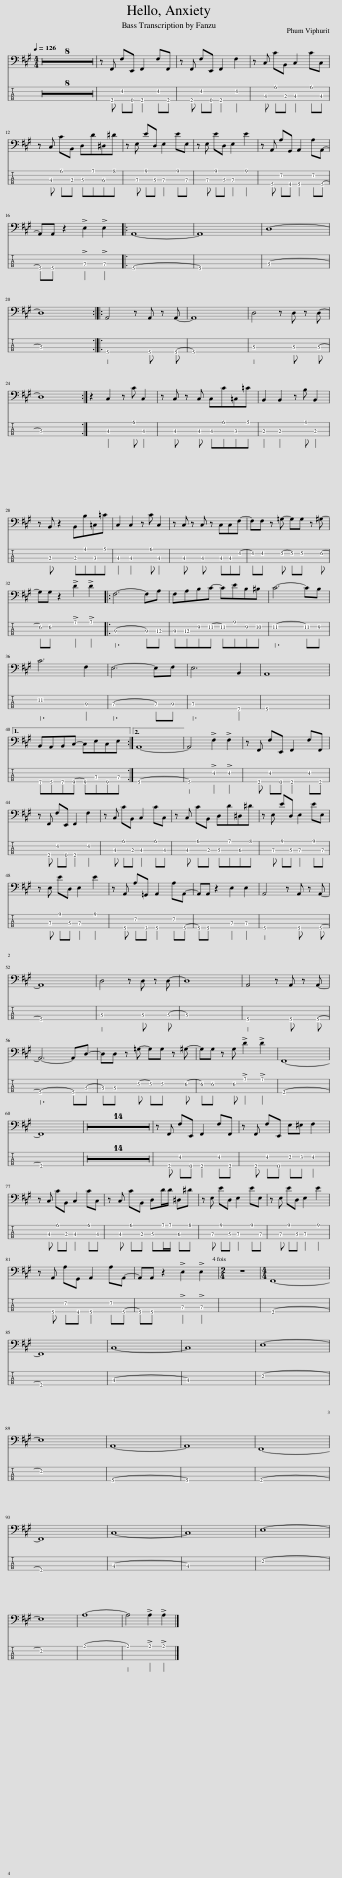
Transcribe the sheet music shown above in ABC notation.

X:1
%%score { 1 | 2 }
L:1/8
Q:1/4=126
M:4/4
I:linebreak $
K:A
V:1 bass transpose=-12
V:2 tab transpose=-12 stafflines=4 strings="E2,A2,D3,G3 "
V:1
 z8 | z8 | z8 | z8 | z8 | %5
 z8 | z8 | z8 | z F,, F,E,, F,,2 F,F,, | z F,, F,E,, F,,2 F,2 | %10
 z C, CB,, C,2 CC, |$ z C, CB,, D,D^D,^D | z E, ED, E,2 EE, | z E, ED, E,2 E2 | z A,, A,G,, A,,2 A,A,,- |$ %15
 A,,A,, z2 !>!E,2 !>!E,2 |: A,,8- | A,,8 | D,8- |$ D,8 :: %20
 A,,4 z A,, z A,,- | A,,8 | D,4 z D, z D,- |$ D,8 :| z2 C,2 z C C,2 | %25
 z C, z C, C,C=C,=C | B,,2 B,,2 z B, B,,2 |$ z B,, z2 B,,B,=C,=C | C,2 C,2 z C C,2 | z C, z C, z C,C,F,- | %30
 F,F, z =G,- G,G, z ^G,- |$ G,G, z2 !>!D2 !>!D2 |: F,6- F,A, | F,A,B,C- CEB,^B, | C6- CB, |$ %35
 C6 F,2 | E,6- E,F, | E,6 B,,2 | A,,8 |1$ B,,A,,B,,C,- C,E,C,E, :|2 %40
 A,,8- || A,,4 !>!F,2 !>!F,2 | z F,, F,E,, F,,2 F,F,, |$ z F,, F,E,, F,,2 F,2 | z C, CB,, C,2 CC, | %45
 z C, CB,, D,D^D,^D | z E, ED, E,2 EE, |$ z E, ED, E,2 E2 | z A,, A,=G,, A,,2 A,A,,- | A,,A,, z2 E,2 E,2 | %50
 A,,4 z A,, z A,,- |$ A,,8 | D,4 z D, z D,- | D,8 | A,,4 z A,, z A,,- |$ %55
 A,,6- A,,D,- | D,D, z =G,- G,G, z ^G,- | G,G, z G, !>!D2 !>!D2 | F,,8- |$ F,,8 | %60
 z8 | z8 | z8 | z8 | z8 | %65
 z8 | z8 | z8 | z8 | z8 | %70
 z8 | z8 | z8 | z8 | z F,, F,E,, F,,2 F,F,, | %75
 z F,, F,E,, E,^E, F,2 |$ z C, CB,, C,2 CC, | z C, CB,, D,D/D/ ^D,^D | z E, ED, E,2 EE, | z E, ED, E,2 E2 |$ %80
 z A,, A,G,, A,,2 A,A,,- | A,,A,, z2 !>!E,2 !>!E,2 |[M:2/4] z4 |[M:4/4] F,,8- |$ F,,8 | %85
 C,8- | C,8 | E,8- |$ E,8 | A,,8- | %90
 A,,8 | F,,8- |$ F,,8 | C,8- | C,8 | %95
 E,8- |$ E,8 | A,8- | A,4 !>!A,2 !>!A,2 |] %99
V:2
 x8 | x8 | x8 | x8 | x8 | %5
 x8 | x8 | x8 | x !4!F,,, !2!F,,!4!E,,, !4!F,,,2 !2!F,,!4!F,,, | x !4!F,,, !2!F,,!4!E,,, !4!F,,,2 !2!F,,2 | %10
 x !3!C,, !1!C,!3!B,,, !3!C,,2 !1!C,!3!C,, |$ x !3!C,, !1!C,!3!B,,, !3!D,,!1!D,!3!^D,,!1!^D, | x !3!E,, !1!E,!3!D,, !3!E,,2 !1!E,!3!E,, | x !3!E,, !1!E,!3!D,, !3!E,,2 !1!E,2 | x !4!A,,, !2!A,,!4!G,,, !4!A,,,2 !2!A,,!4!A,,,- |$ %15
 !4!A,,,!4!A,,, x2 !>!!3!E,,2 !>!!3!E,,2 |: !4!A,,,8- | !4!A,,,8 | !3!D,,8- |$ !3!D,,8 :: %20
 !4!A,,,4 x !4!A,,, x !4!A,,,- | !4!A,,,8 | !3!D,,4 x !3!D,, x !3!D,,- |$ !3!D,,8 :| x2 !3!C,,2 x !1!C, !3!C,,2 | %25
 x !3!C,, x !3!C,, !3!C,,!1!C,!3!=C,,!1!=C, | !3!B,,,2 !3!B,,,2 x !1!B,, !3!B,,,2 |$ x !3!B,,, x2 !3!B,,,!1!B,,!3!=C,,!1!=C, | !3!C,,2 !3!C,,2 x !1!C, !3!C,,2 | x !3!C,, x !3!C,, x !3!C,,!3!C,,!2!F,,- | %30
 !2!F,,!2!F,, x !2!=G,,- !2!G,,!2!G,, x !2!^G,,- |$ !2!G,,!2!G,, x2 !>!!1!D,2 !>!!1!D,2 |: !3!F,,6- !3!F,,!3!A,, | !3!F,,!3!A,,!2!B,,!2!C,- !2!C,!1!E,!2!B,,!2!^B,, | !2!C,6- !2!C,!2!B,, |$ %35
 !2!C,6 !3!F,,2 | !3!E,,6- !3!E,,!3!F,, | !3!E,,6 !4!B,,,2 | !4!A,,,8 |1$ !4!B,,,!4!A,,,!4!B,,,!4!C,,- !4!C,,!3!E,,!4!C,,!3!E,, :|2 %40
 !4!A,,,8- || !4!A,,,4 !>!!2!F,,2 !>!!2!F,,2 | x !4!F,,, !2!F,,!4!E,,, !4!F,,,2 !2!F,,!4!F,,, |$ x !4!F,,, !2!F,,!4!E,,, !4!F,,,2 !2!F,,2 | x !3!C,, !1!C,!3!B,,, !3!C,,2 !1!C,!3!C,, | %45
 x !3!C,, !1!C,!3!B,,, !3!D,,!1!D,!3!^D,,!1!^D, | x !3!E,, !1!E,!3!D,, !3!E,,2 !1!E,!3!E,, |$ x !3!E,, !1!E,!3!D,, !3!E,,2 !1!E,2 | x !4!A,,, !2!A,,!4!=G,,, !4!A,,,2 !2!A,,!4!A,,,- | !4!A,,,!4!A,,, x2 !3!E,,2 !3!E,,2 | %50
 !4!A,,,4 x !4!A,,, x !4!A,,,- |$ !4!A,,,8 | !3!D,,4 x !3!D,, x !3!D,,- | !3!D,,8 | !4!A,,,4 x !4!A,,, x !4!A,,,- |$ %55
 !4!A,,,6- !4!A,,,!3!D,,- | !3!D,,!3!D,, x !2!=G,,- !2!G,,!2!G,, x !2!^G,,- | !2!G,,!2!G,, x !2!G,, !>!!1!D,2 !>!!1!D,2 | !4!F,,,8- |$ !4!F,,,8 | %60
 x8 | x8 | x8 | x8 | x8 | %65
 x8 | x8 | x8 | x8 | x8 | %70
 x8 | x8 | x8 | x8 | x !4!F,,, !2!F,,!4!E,,, !4!F,,,2 !2!F,,!4!F,,, | %75
 x !4!F,,, !2!F,,!4!E,,, !2!E,,!2!^E,, !2!F,,2 |$ x !3!C,, !1!C,!3!B,,, !3!C,,2 !1!C,!3!C,, | x !3!C,, !1!C,!3!B,,, !3!D,,!1!D,/!1!D,/ !3!^D,,!1!^D, | x !3!E,, !1!E,!3!D,, !3!E,,2 !1!E,!3!E,, | x !3!E,, !1!E,!3!D,, !3!E,,2 !1!E,2 |$ %80
 x !4!A,,, !2!A,,!4!G,,, !4!A,,,2 !2!A,,!4!A,,,- | !4!A,,,!4!A,,, x2 !>!!3!E,,2 !>!!3!E,,2 |[M:2/4] x4 |[M:4/4] !4!F,,,8- |$ !4!F,,,8 | %85
 !3!C,,8- | !3!C,,8 | !2!E,,8- |$ !2!E,,8 | !4!A,,,8- | %90
 !4!A,,,8 | !4!F,,,8- |$ !4!F,,,8 | !3!C,,8- | !3!C,,8 | %95
 !2!E,,8- |$ !2!E,,8 | !1!A,,8- | !1!A,,4 !>!!1!A,,2 !>!!1!A,,2 |] %99
